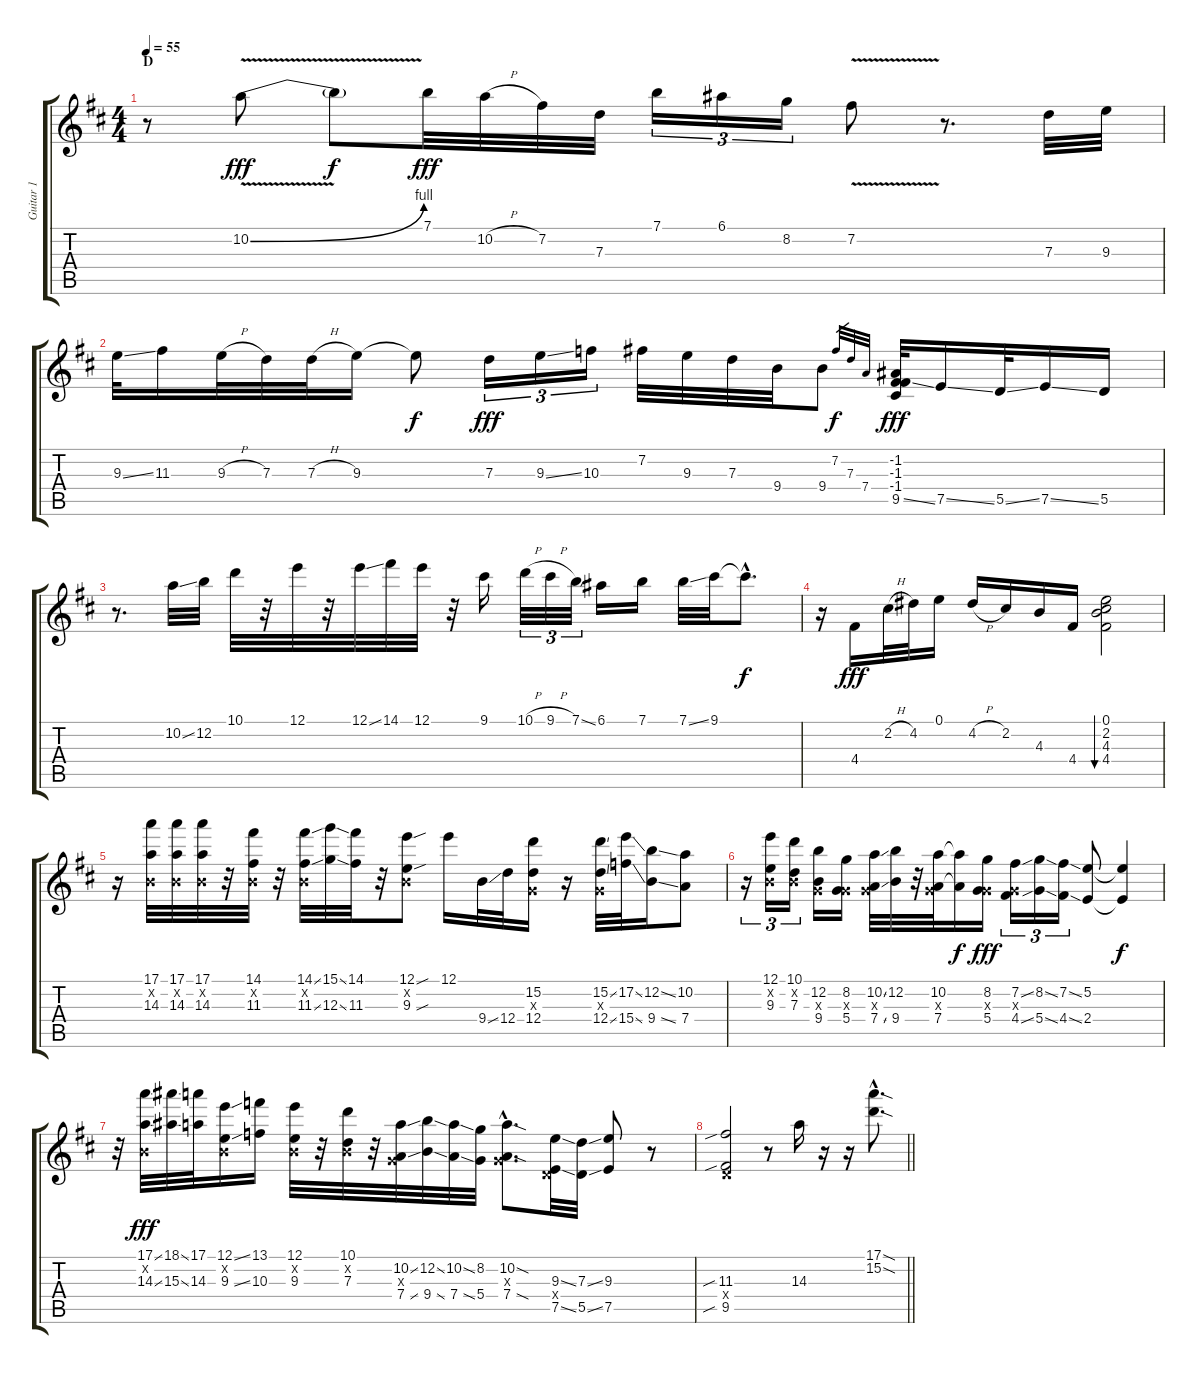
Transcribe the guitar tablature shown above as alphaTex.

\track ("Guitar 1" "Guitar 1") {instrument acousticguitarsteel}
\staff {score tabs}
\tuning (E4 B3 G3 D3 A2 E2) {hide}
\ts (4 4)
\section ("" "D")
\tempo 55
\clef g2
\ks d
r.8{dy fff} 10.2{be (bend 0 0 60 4) v}.8 10.2{t}.8{dy f} 7.1.32{dy fff} 10.2{h}.32 7.2.32 7.3.32 7.1.16{tu (3 2)} 6.1.16{tu (3 2)} 8.2.16{tu (3 2)} 7.2{v}.8 r.8{d} 7.3.32 9.3.32 |
9.3{ss}.32 11.3.16 9.3{h}.32 7.3.32 7.3{h}.32 9.3.16 9.3{t}.8{dy f} 7.3.16{tu (3 2) dy fff} 9.3{ss}.16{tu (3 2)} 10.3.16{tu (3 2)} 7.2.32 9.3.32 7.3.32 9.4.32 9.4.8 7.2.32{gr dy f} 7.3.32{gr} 7.4.32{gr} (-1.2 -1.3 -1.4 9.5{ss}).32{dy fff} 7.5{ss}.16 5.5{ss}.32 7.5{ss}.16 5.5.16 |
r.8{d} 10.2{ss}.32 12.2.32 10.1.32 r.32 12.1.32 r.32 12.1{ss}.32 14.1.32 12.1.32 r.32 9.1.16 10.1{h}.32{tu (3 2)} 9.1{h}.32{tu (3 2)} 7.1{ss}.32{tu (3 2)} 6.1.16 7.1.16 7.1{ss}.32 9.1.32 9.1{hac t}.8{d dy f} |
r.16 4.4.16{dy fff} 2.2{h}.32 4.2.32 0.1.16 4.2{h}.16 2.2.16 4.3.16 4.4.16 (0.1 2.2 4.3 4.4).2{bu 240} |
r.16 (17.1 0.2{x} 14.3).32 (17.1 0.2{x} 14.3).32 (17.1 0.2{x} 14.3).32 r.32 (14.1 0.2{x} 11.3).32 r.32 (14.1{ss} 0.2{x} 11.3{ss}).32 (15.1{ss} 12.3{ss}).32 (14.1 11.3).32 r.32 (12.1{sou} 0.2{x} 9.3{sou}).8 12.1.16 9.4{ss}.32 12.4.32 (15.2 0.3{x} 12.4).16 r.16 (15.2{ss} 0.3{x} 12.4{ss}).32 (17.2{ss} 15.4{ss}).32 (12.2{ss} 9.4{ss}).16 (10.2 7.4).8 |
r.16{tu (3 2)} (12.1 0.2{x} 9.3).16{tu (3 2)} (10.1 0.2{x} 7.3).16{tu (3 2)} (12.2 0.3{x} 9.4).16 (8.2 0.3{x} 5.4).16 (10.2{ss} 0.3{x} 7.4{ss}).32 (12.2 9.4).32 r.32 (10.2 0.3{x} 7.4).32 (10.2{t} 7.4{t}).16{dy f} (8.2 0.3{x} 5.4).16{dy fff} (7.2{ss} 0.3{x} 4.4{ss}).16{tu (3 2)} (8.2{ss} 5.4{ss}).16{tu (3 2)} (7.2{ss} 4.4{ss}).16{tu (3 2)} (5.2 2.4).8 (5.2{t} 2.4{t}).4{dy f} |
r.32 (17.1{ss} 0.2{x} 14.3{ss}).32{dy fff} (18.1{ss} 15.3{ss}).32 (17.1 14.3).32 (12.1{ss} 0.2{x} 9.3{ss}).16 (13.1 10.3).16 (12.1 0.2{x} 9.3).32 r.32 (10.1 0.2{x} 7.3).32 r.32 (10.2{ss} 0.3{x} 7.4{ss}).32 (12.2{ss} 9.4{ss}).32 (10.2{ss} 7.4{ss}).32 (8.2 5.4).32 (10.2{sod hac} 0.3{hac x} 7.4{sod hac}).8{d} (9.3{ss} 0.4{x} 7.5{ss}).32 (7.3{ss} 5.5{ss}).32 (9.3 7.5).8 r.8 |
\barLineRight lightlight
(11.3{sib} 0.4{x} 9.5{sib}).2 r.8 14.3.16 r.16 r.16 (17.1{sod hac} 15.2{sod hac}).8{d}
